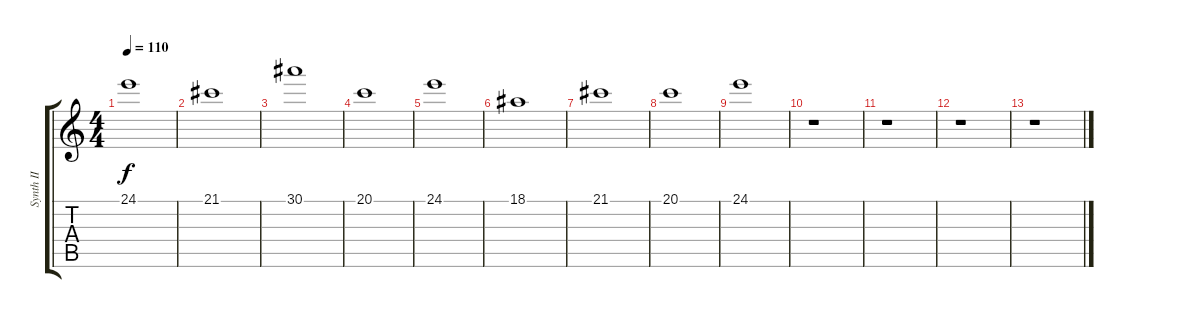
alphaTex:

\track ("Synth II" "Synth II") {instrument stringensemble1}
\staff {score tabs}
\tuning (E4 B3 G3 D3 A2 E2) {hide}
\ts (4 4)
\tempo 110
\clef g2
\ks c
24.1.1{dy f} |
21.1.1 |
30.1.1 |
20.1.1 |
24.1.1 |
18.1.1 |
21.1.1 |
20.1.1 |
24.1.1 |
r.1 |
r.1 |
r.1 |
r.1
